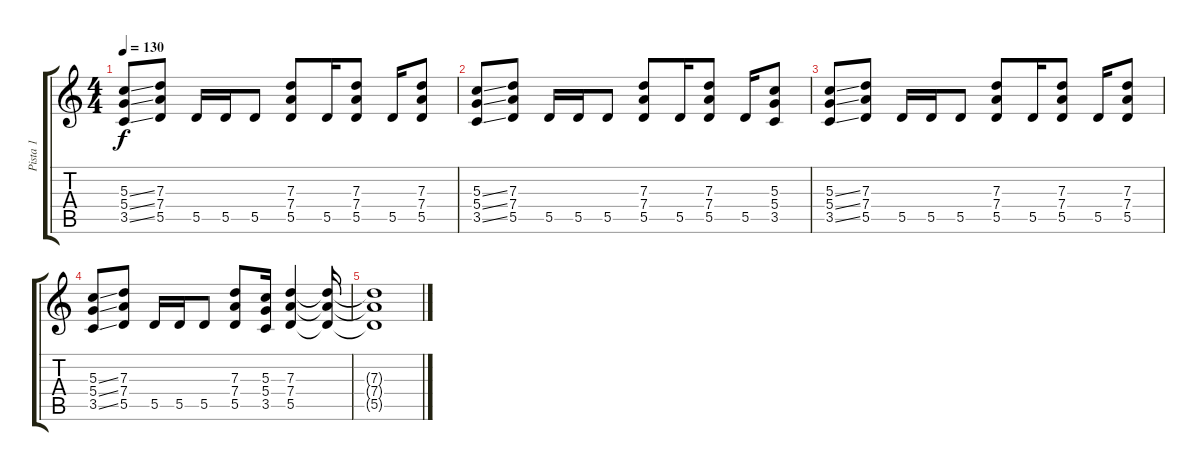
\track ("Pista 1" "Pista 1") {instrument overdrivenguitar}
\staff {score tabs}
\tuning (E4 B3 G3 D3 A2 E2) {hide}
\ts (4 4)
\tempo 130
\clef g2
\ks c
(5.3{ss} 5.4{ss} 3.5{ss}).8{dy f} (7.3 7.4 5.5).8 5.5.16 5.5.16 5.5.8 (7.3 7.4 5.5).8 5.5.16 (7.3 7.4 5.5).8 5.5.16 (7.3 7.4 5.5).8 |
(5.3{ss} 5.4{ss} 3.5{ss}).8 (7.3 7.4 5.5).8 5.5.16 5.5.16 5.5.8 (7.3 7.4 5.5).8 5.5.16 (7.3 7.4 5.5).8 5.5.16 (5.3 5.4 3.5).8 |
(5.3{ss} 5.4{ss} 3.5{ss}).8 (7.3 7.4 5.5).8 5.5.16 5.5.16 5.5.8 (7.3 7.4 5.5).8 5.5.16 (7.3 7.4 5.5).8 5.5.16 (7.3 7.4 5.5).8 |
(5.3{ss} 5.4{ss} 3.5{ss}).8 (7.3 7.4 5.5).8 5.5.16 5.5.16 5.5.8 (7.3 7.4 5.5).8 (5.3 5.4 3.5).16 (7.3 7.4 5.5).4 (7.3{t} 7.4{t} 5.5{t}).16 |
(7.3{t} 7.4{t} 5.5{t}).1
